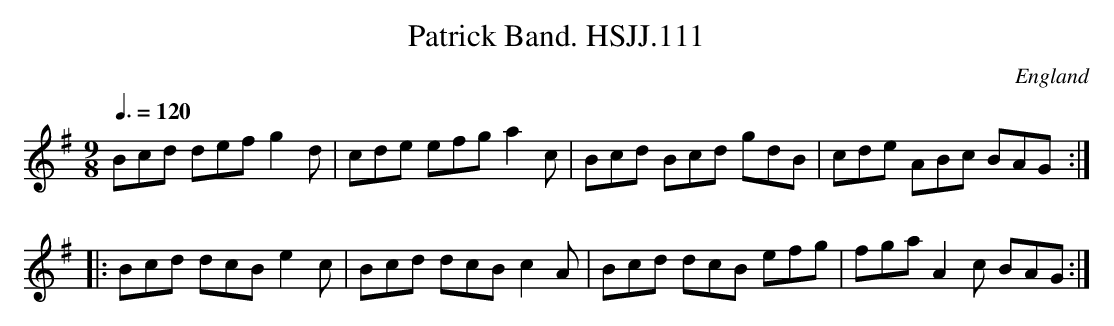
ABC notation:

X:1
T:Patrick Band. HSJJ.111
M:9/8
L:1/8
Q:3/8=120
O:England
K:G
Bcd def g2d|cde efga2c|Bcd Bcd gdB|cde ABc BAG:|
|:Bcd dcBe2c|Bcd dcBc2A|Bcd dcB efg|fgaA2c BAG:|
